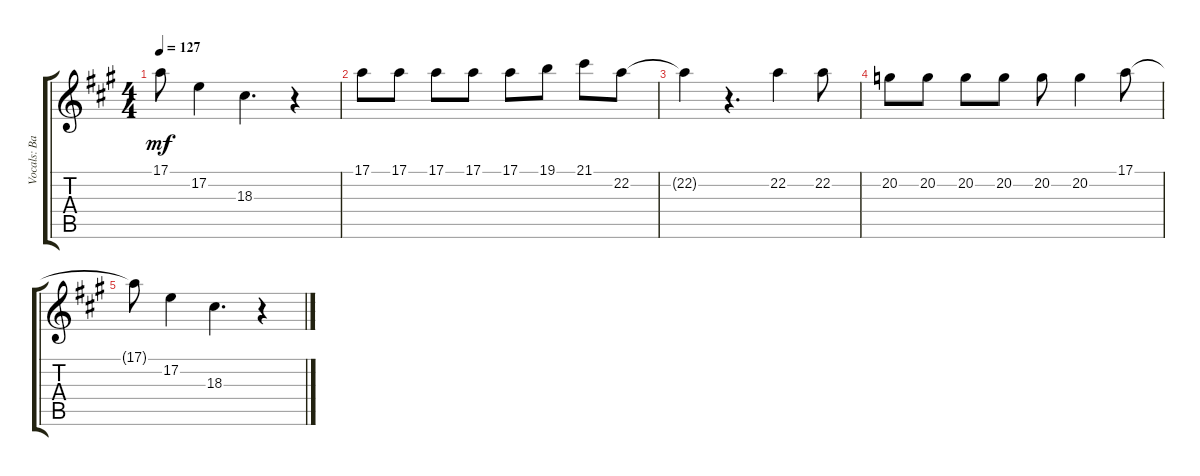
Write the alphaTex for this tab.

\track ("Vocals: Backing" "Vocals: Ba") {instrument choiraahs}
\staff {score tabs}
\tuning (E4 B3 G3 D3 A2 E2) {hide}
\ts (4 4)
\tempo 127
\clef g2
\ks a
17.1{t}.8{dy mf} 17.2.4 18.3.4{d} r.4 |
17.1.8 17.1.8 17.1.8 17.1.8 17.1.8 19.1.8 21.1.8 22.2.8 |
22.2{t}.4 r.4{d} 22.2.4 22.2.8 |
20.2.8 20.2.8 20.2.8 20.2.8 20.2.8 20.2.4 17.1.8 |
17.1{t}.8 17.2.4 18.3.4{d} r.4
